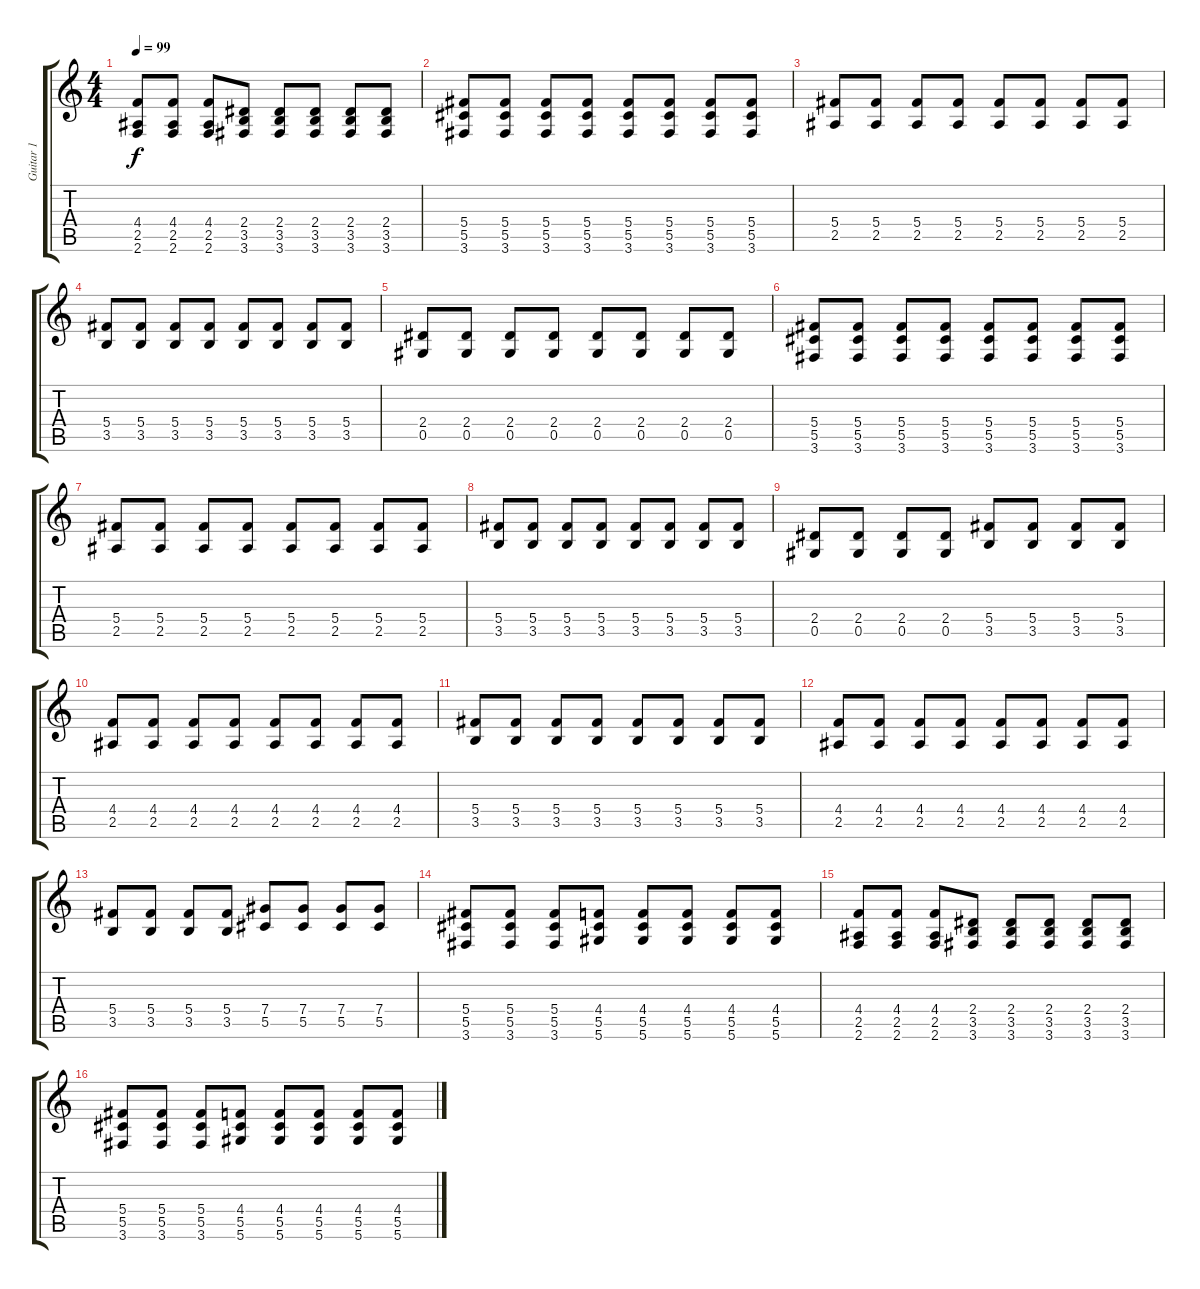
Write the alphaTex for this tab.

\track ("Guitar 1" "Guitar 1") {instrument distortionguitar}
\staff {score tabs}
\tuning (Eb4 Bb3 Gb3 Db3 Ab2 Eb2) {hide}
\ts (4 4)
\tempo 99
\clef g2
\ks c
(4.4 2.5 2.6).8{dy f} (4.4 2.5 2.6).8 (4.4 2.5 2.6).8 (2.4 3.5 3.6).8 (2.4 3.5 3.6).8 (2.4 3.5 3.6).8 (2.4 3.5 3.6).8 (2.4 3.5 3.6).8 |
(5.4 5.5 3.6).8 (5.4 5.5 3.6).8 (5.4 5.5 3.6).8 (5.4 5.5 3.6).8 (5.4 5.5 3.6).8 (5.4 5.5 3.6).8 (5.4 5.5 3.6).8 (5.4 5.5 3.6).8 |
(5.4 2.5).8 (5.4 2.5).8 (5.4 2.5).8 (5.4 2.5).8 (5.4 2.5).8 (5.4 2.5).8 (5.4 2.5).8 (5.4 2.5).8 |
(5.4 3.5).8 (5.4 3.5).8 (5.4 3.5).8 (5.4 3.5).8 (5.4 3.5).8 (5.4 3.5).8 (5.4 3.5).8 (5.4 3.5).8 |
(2.4 0.5).8 (2.4 0.5).8 (2.4 0.5).8 (2.4 0.5).8 (2.4 0.5).8 (2.4 0.5).8 (2.4 0.5).8 (2.4 0.5).8 |
(5.4 5.5 3.6).8 (5.4 5.5 3.6).8 (5.4 5.5 3.6).8 (5.4 5.5 3.6).8 (5.4 5.5 3.6).8 (5.4 5.5 3.6).8 (5.4 5.5 3.6).8 (5.4 5.5 3.6).8 |
(5.4 2.5).8 (5.4 2.5).8 (5.4 2.5).8 (5.4 2.5).8 (5.4 2.5).8 (5.4 2.5).8 (5.4 2.5).8 (5.4 2.5).8 |
(5.4 3.5).8 (5.4 3.5).8 (5.4 3.5).8 (5.4 3.5).8 (5.4 3.5).8 (5.4 3.5).8 (5.4 3.5).8 (5.4 3.5).8 |
(2.4 0.5).8 (2.4 0.5).8 (2.4 0.5).8 (2.4 0.5).8 (5.4 3.5).8 (5.4 3.5).8 (5.4 3.5).8 (5.4 3.5).8 |
(4.4 2.5).8 (4.4 2.5).8 (4.4 2.5).8 (4.4 2.5).8 (4.4 2.5).8 (4.4 2.5).8 (4.4 2.5).8 (4.4 2.5).8 |
(5.4 3.5).8 (5.4 3.5).8 (5.4 3.5).8 (5.4 3.5).8 (5.4 3.5).8 (5.4 3.5).8 (5.4 3.5).8 (5.4 3.5).8 |
(4.4 2.5).8 (4.4 2.5).8 (4.4 2.5).8 (4.4 2.5).8 (4.4 2.5).8 (4.4 2.5).8 (4.4 2.5).8 (4.4 2.5).8 |
(5.4 3.5).8 (5.4 3.5).8 (5.4 3.5).8 (5.4 3.5).8 (7.4 5.5).8 (7.4 5.5).8 (7.4 5.5).8 (7.4 5.5).8 |
(5.4 5.5 3.6).8 (5.4 5.5 3.6).8 (5.4 5.5 3.6).8 (4.4 5.5 5.6).8 (4.4 5.5 5.6).8 (4.4 5.5 5.6).8 (4.4 5.5 5.6).8 (4.4 5.5 5.6).8 |
(4.4 2.5 2.6).8 (4.4 2.5 2.6).8 (4.4 2.5 2.6).8 (2.4 3.5 3.6).8 (2.4 3.5 3.6).8 (2.4 3.5 3.6).8 (2.4 3.5 3.6).8 (2.4 3.5 3.6).8 |
(5.4 5.5 3.6).8 (5.4 5.5 3.6).8 (5.4 5.5 3.6).8 (4.4 5.5 5.6).8 (4.4 5.5 5.6).8 (4.4 5.5 5.6).8 (4.4 5.5 5.6).8 (4.4 5.5 5.6).8
